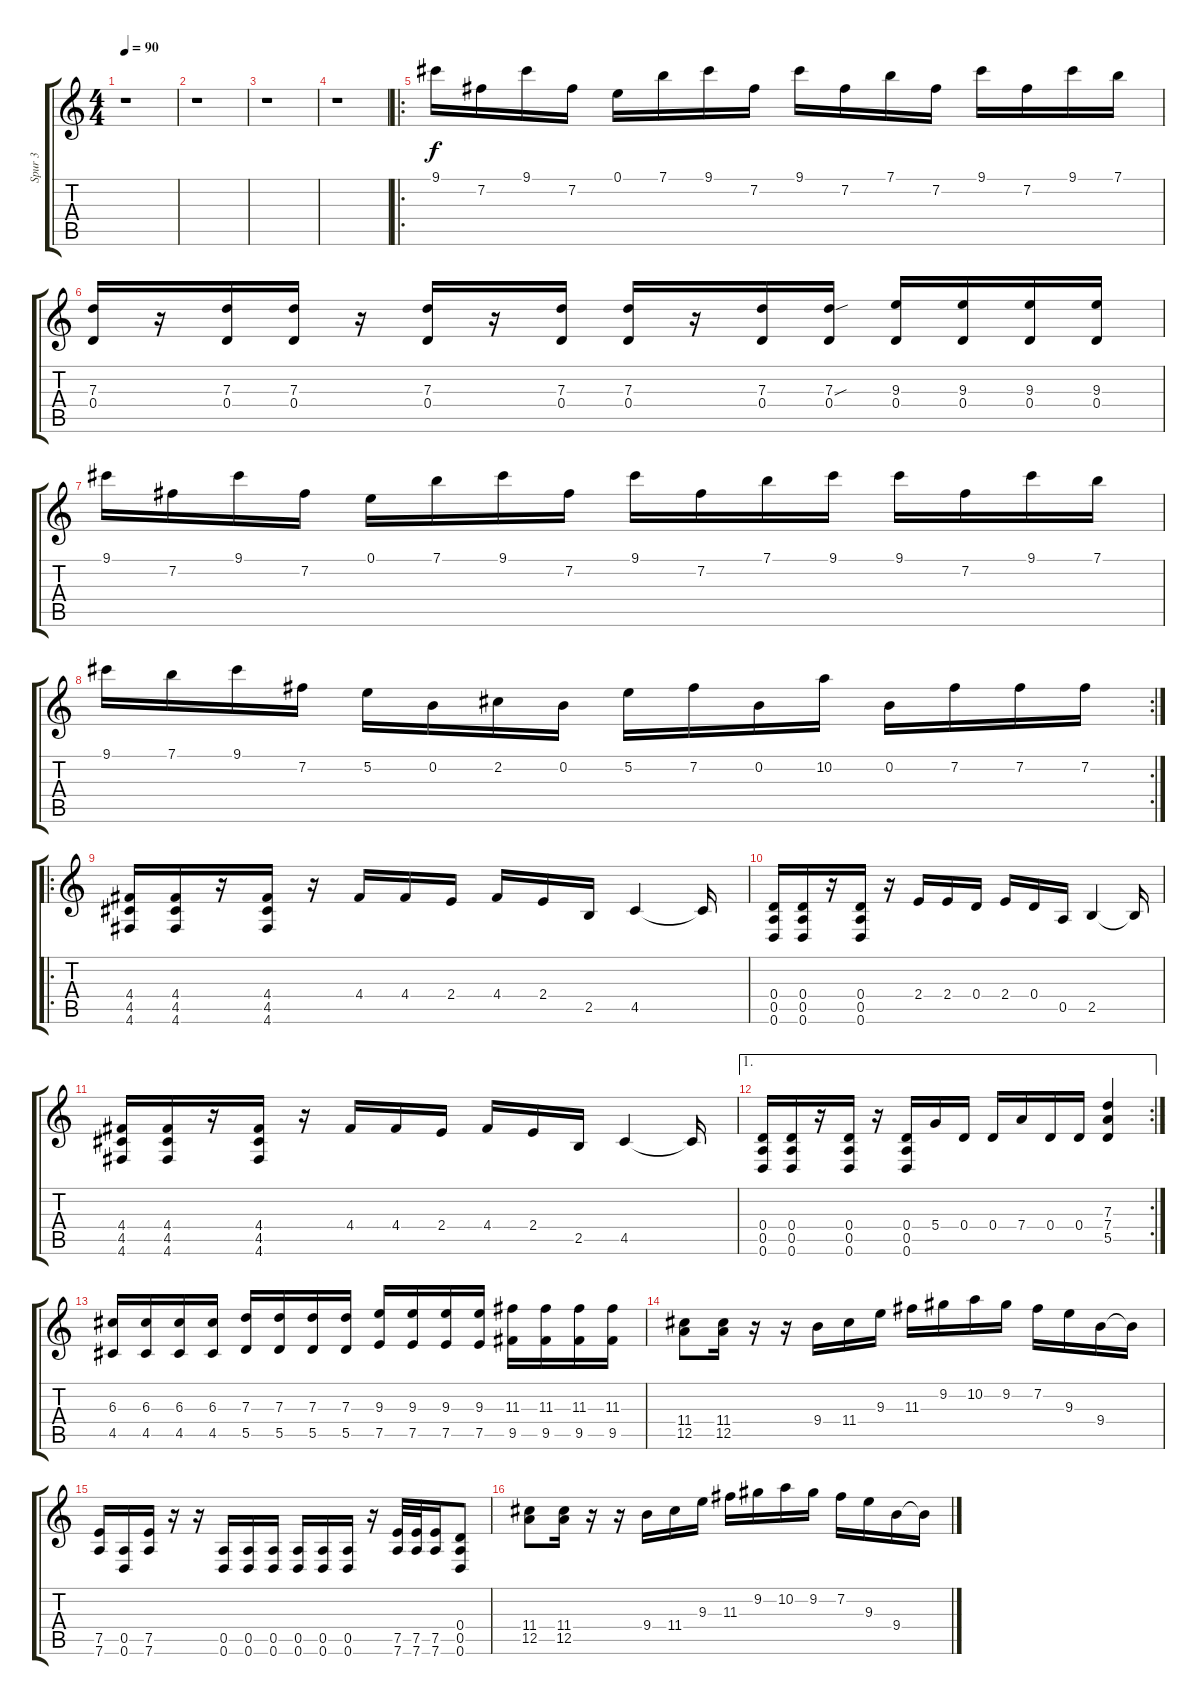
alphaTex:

\track ("Spur 3" "Spur 3") {instrument distortionguitar}
\staff {score tabs}
\tuning (E4 B3 G3 D3 A2 D2) {hide}
\ts (4 4)
\tempo 90
\clef g2
\ks c
r.1{dy f instrument distortionguitar} |
r.1 |
r.1 |
r.1 |
\ro
9.1.16 7.2.16 9.1.16 7.2.16 0.1.16 7.1.16 9.1.16 7.2.16 9.1.16 7.2.16 7.1.16 7.2.16 9.1.16 7.2.16 9.1.16 7.1.16 |
(7.3 0.4).16 r.16 (7.3 0.4).16 (7.3 0.4).16 r.16 (7.3 0.4).16 r.16 (7.3 0.4).16 (7.3 0.4).16 r.16 (7.3 0.4).16 (7.3{sou} 0.4).16 (9.3 0.4).16 (9.3 0.4).16 (9.3 0.4).16 (9.3 0.4).16 |
9.1.16 7.2.16 9.1.16 7.2.16 0.1.16 7.1.16 9.1.16 7.2.16 9.1.16 7.2.16 7.1.16 9.1.16 9.1.16 7.2.16 9.1.16 7.1.16 |
\rc 2
9.1.16 7.1.16 9.1.16 7.2.16 5.2.16 0.2.16 2.2.16 0.2.16 5.2.16 7.2.16 0.2.16 10.2.16 0.2.16 7.2.16 7.2.16 7.2.16 |
\ro
(4.4 4.5 4.6).16 (4.4 4.5 4.6).16 r.16 (4.4 4.5 4.6).16 r.16 4.4.16 4.4.16 2.4.16 4.4.16 2.4.16 2.5.16 4.5.4 4.5{t}.16 |
(0.4 0.5 0.6).16 (0.4 0.5 0.6).16 r.16 (0.4 0.5 0.6).16 r.16 2.4.16 2.4.16 0.4.16 2.4.16 0.4.16 0.5.16 2.5.4 2.5{t}.16 |
(4.4 4.5 4.6).16 (4.4 4.5 4.6).16 r.16 (4.4 4.5 4.6).16 r.16 4.4.16 4.4.16 2.4.16 4.4.16 2.4.16 2.5.16 4.5.4 4.5{t}.16 |
\ae 1
\rc 2
(0.4 0.5 0.6).16 (0.4 0.5 0.6).16 r.16 (0.4 0.5 0.6).16 r.16 (0.4 0.5 0.6).16 5.4.16 0.4.16 0.4.16 7.4.16 0.4.16 0.4.16 (7.3 7.4 5.5).4 |
(6.3 4.5).16 (6.3 4.5).16 (6.3 4.5).16 (6.3 4.5).16 (7.3 5.5).16 (7.3 5.5).16 (7.3 5.5).16 (7.3 5.5).16 (9.3 7.5).16 (9.3 7.5).16 (9.3 7.5).16 (9.3 7.5).16 (11.3 9.5).16 (11.3 9.5).16 (11.3 9.5).16 (11.3 9.5).16 |
(11.4 12.5).8 (11.4 12.5).16 r.16 r.16 9.4.16 11.4.16 9.3.16 11.3.16 9.2.16 10.2.16 9.2.16 7.2.16 9.3.16 9.4.16 9.4{t}.16 |
(7.5 7.6).16 (0.5 0.6).16 (7.5 7.6).16 r.16 r.16 (0.5 0.6).16 (0.5 0.6).16 (0.5 0.6).16 (0.5 0.6).16 (0.5 0.6).16 (0.5 0.6).16 r.16 (7.5 7.6).32 (7.5 7.6).32 (7.5 7.6).16 (0.4 0.5 0.6).8 |
(11.4 12.5).8 (11.4 12.5).16 r.16 r.16 9.4.16 11.4.16 9.3.16 11.3.16 9.2.16 10.2.16 9.2.16 7.2.16 9.3.16 9.4.16 9.4{t}.16
